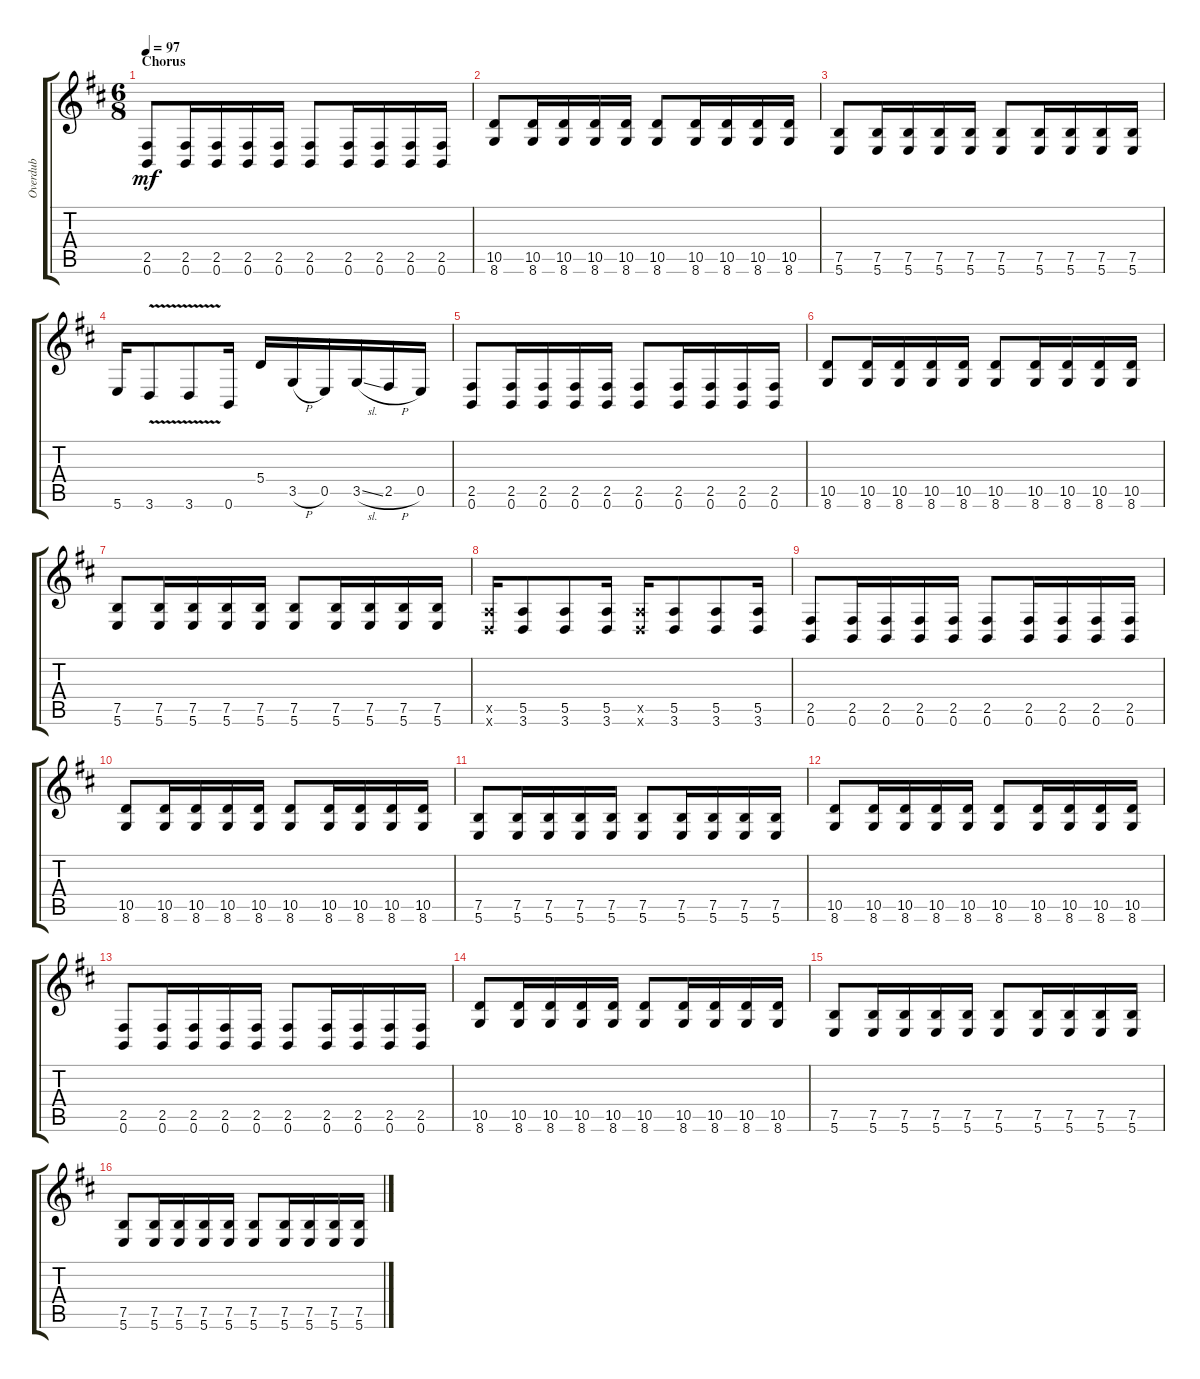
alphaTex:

\track ("Overdub" "Overdub") {instrument overdrivenguitar}
\staff {score tabs}
\tuning (B3 Gb3 D3 A2 E2 B1) {hide}
\ts (6 8)
\section ("" "Chorus")
\tempo 97
\clef g2
\ks bminor
(2.5 0.6).8{dy mf} (2.5 0.6).16 (2.5 0.6).16 (2.5 0.6).16 (2.5 0.6).16 (2.5 0.6).8 (2.5 0.6).16 (2.5 0.6).16 (2.5 0.6).16 (2.5 0.6).16 |
(10.5 8.6).8 (10.5 8.6).16 (10.5 8.6).16 (10.5 8.6).16 (10.5 8.6).16 (10.5 8.6).8 (10.5 8.6).16 (10.5 8.6).16 (10.5 8.6).16 (10.5 8.6).16 |
(7.5 5.6).8 (7.5 5.6).16 (7.5 5.6).16 (7.5 5.6).16 (7.5 5.6).16 (7.5 5.6).8 (7.5 5.6).16 (7.5 5.6).16 (7.5 5.6).16 (7.5 5.6).16 |
5.6.16 3.6{v}.8 3.6{v}.8 0.6.16 5.4.16 3.5{h}.16 0.5.16 3.5{sl}.16 2.5{h}.16 0.5.16 |
(2.5 0.6).8 (2.5 0.6).16 (2.5 0.6).16 (2.5 0.6).16 (2.5 0.6).16 (2.5 0.6).8 (2.5 0.6).16 (2.5 0.6).16 (2.5 0.6).16 (2.5 0.6).16 |
(10.5 8.6).8 (10.5 8.6).16 (10.5 8.6).16 (10.5 8.6).16 (10.5 8.6).16 (10.5 8.6).8 (10.5 8.6).16 (10.5 8.6).16 (10.5 8.6).16 (10.5 8.6).16 |
(7.5 5.6).8 (7.5 5.6).16 (7.5 5.6).16 (7.5 5.6).16 (7.5 5.6).16 (7.5 5.6).8 (7.5 5.6).16 (7.5 5.6).16 (7.5 5.6).16 (7.5 5.6).16 |
(5.5{x} 3.6{x}).16 (5.5 3.6).8 (5.5 3.6).8 (5.5 3.6).16 (5.5{x} 3.6{x}).16 (5.5 3.6).8 (5.5 3.6).8 (5.5 3.6).16 |
(2.5 0.6).8 (2.5 0.6).16 (2.5 0.6).16 (2.5 0.6).16 (2.5 0.6).16 (2.5 0.6).8 (2.5 0.6).16 (2.5 0.6).16 (2.5 0.6).16 (2.5 0.6).16 |
(10.5 8.6).8 (10.5 8.6).16 (10.5 8.6).16 (10.5 8.6).16 (10.5 8.6).16 (10.5 8.6).8 (10.5 8.6).16 (10.5 8.6).16 (10.5 8.6).16 (10.5 8.6).16 |
(7.5 5.6).8 (7.5 5.6).16 (7.5 5.6).16 (7.5 5.6).16 (7.5 5.6).16 (7.5 5.6).8 (7.5 5.6).16 (7.5 5.6).16 (7.5 5.6).16 (7.5 5.6).16 |
(10.5 8.6).8 (10.5 8.6).16 (10.5 8.6).16 (10.5 8.6).16 (10.5 8.6).16 (10.5 8.6).8 (10.5 8.6).16 (10.5 8.6).16 (10.5 8.6).16 (10.5 8.6).16 |
(2.5 0.6).8 (2.5 0.6).16 (2.5 0.6).16 (2.5 0.6).16 (2.5 0.6).16 (2.5 0.6).8 (2.5 0.6).16 (2.5 0.6).16 (2.5 0.6).16 (2.5 0.6).16 |
(10.5 8.6).8 (10.5 8.6).16 (10.5 8.6).16 (10.5 8.6).16 (10.5 8.6).16 (10.5 8.6).8 (10.5 8.6).16 (10.5 8.6).16 (10.5 8.6).16 (10.5 8.6).16 |
(7.5 5.6).8 (7.5 5.6).16 (7.5 5.6).16 (7.5 5.6).16 (7.5 5.6).16 (7.5 5.6).8 (7.5 5.6).16 (7.5 5.6).16 (7.5 5.6).16 (7.5 5.6).16 |
(7.5 5.6).8 (7.5 5.6).16 (7.5 5.6).16 (7.5 5.6).16 (7.5 5.6).16 (7.5 5.6).8 (7.5 5.6).16 (7.5 5.6).16 (7.5 5.6).16 (7.5 5.6).16
